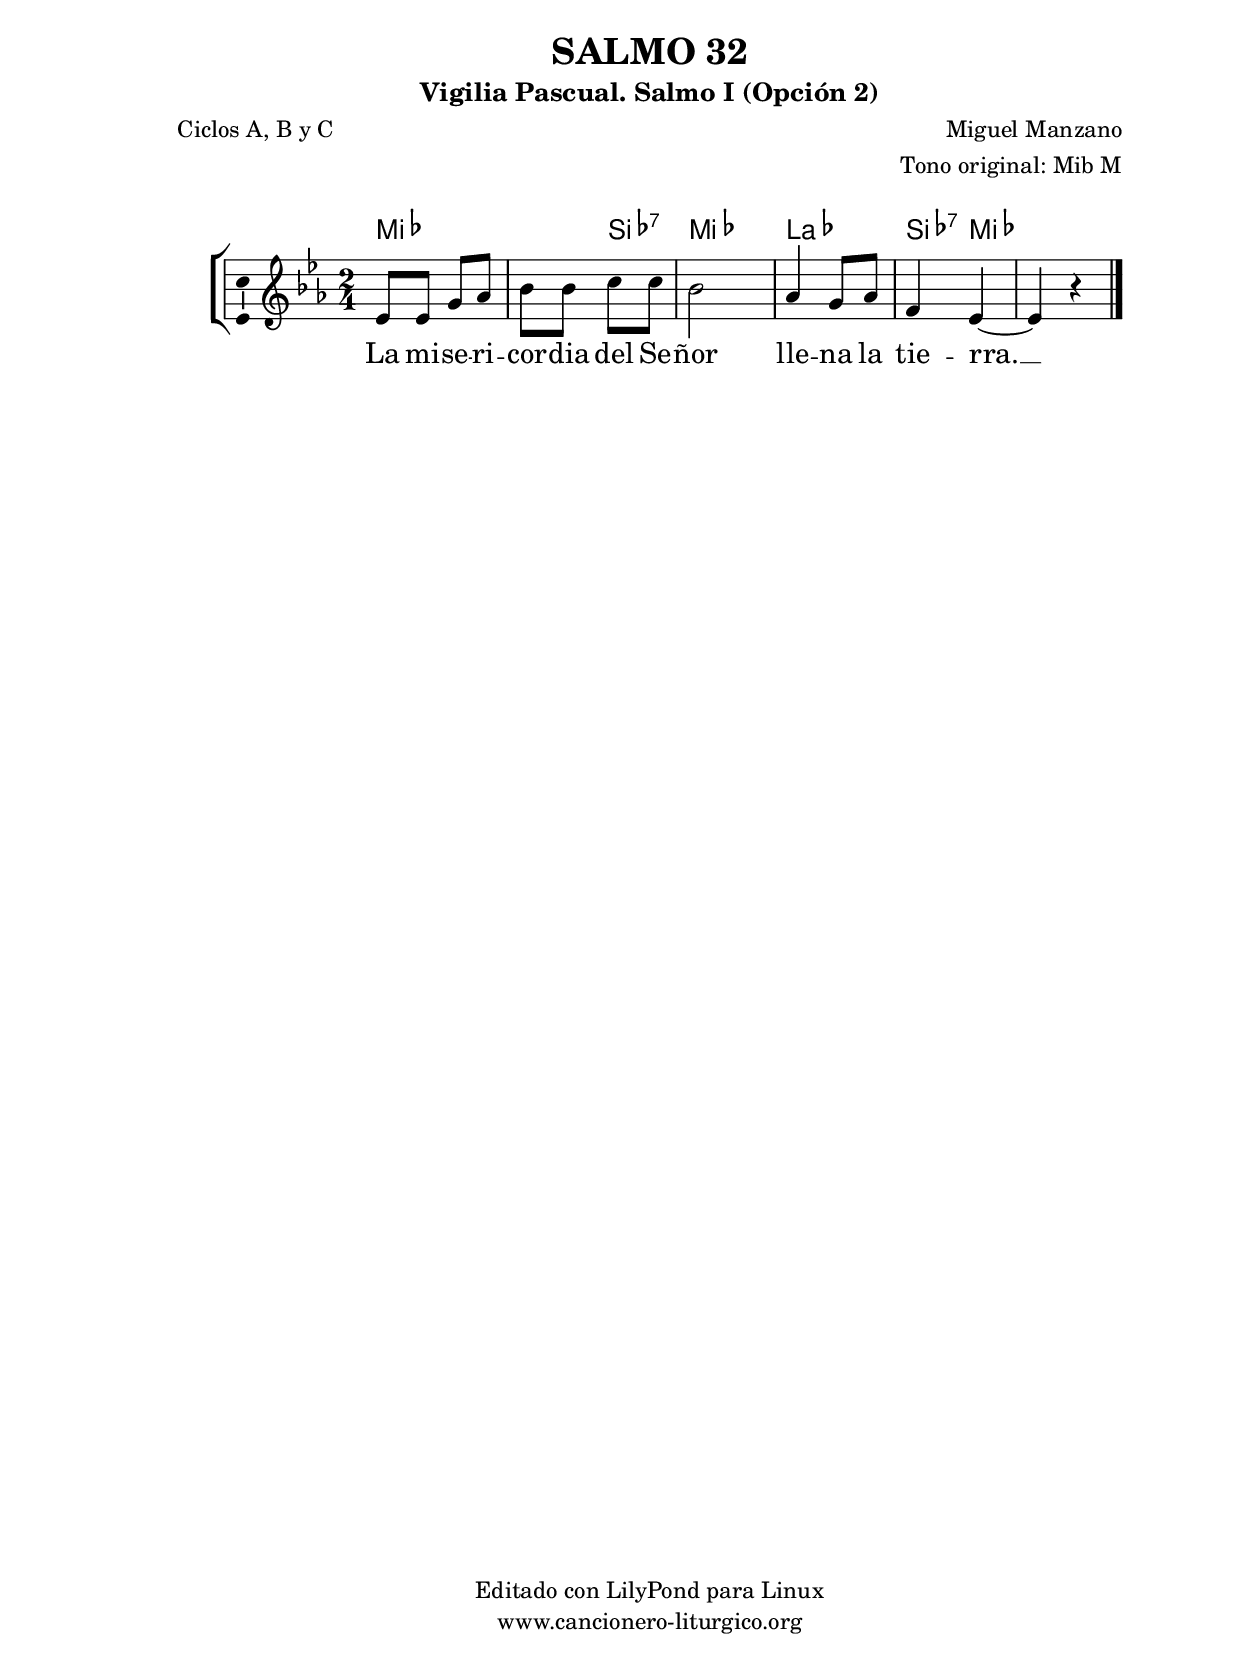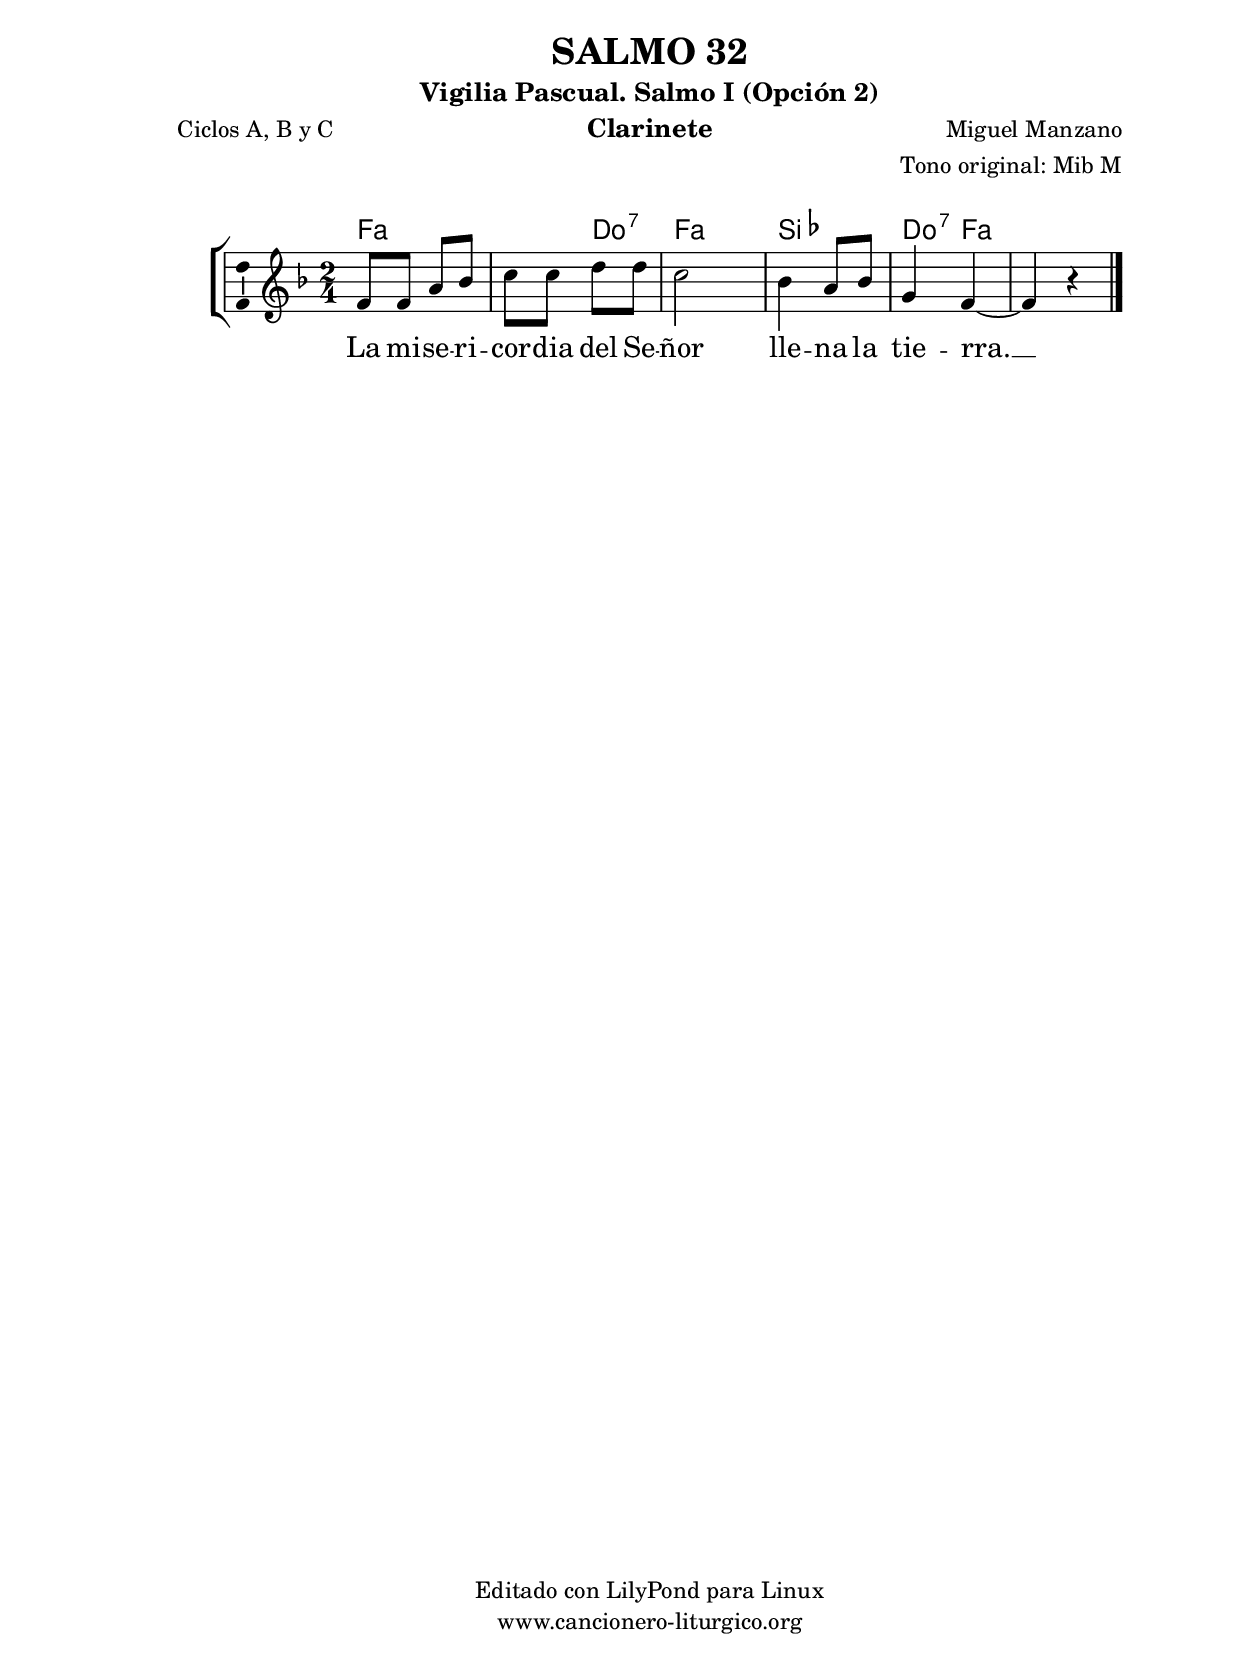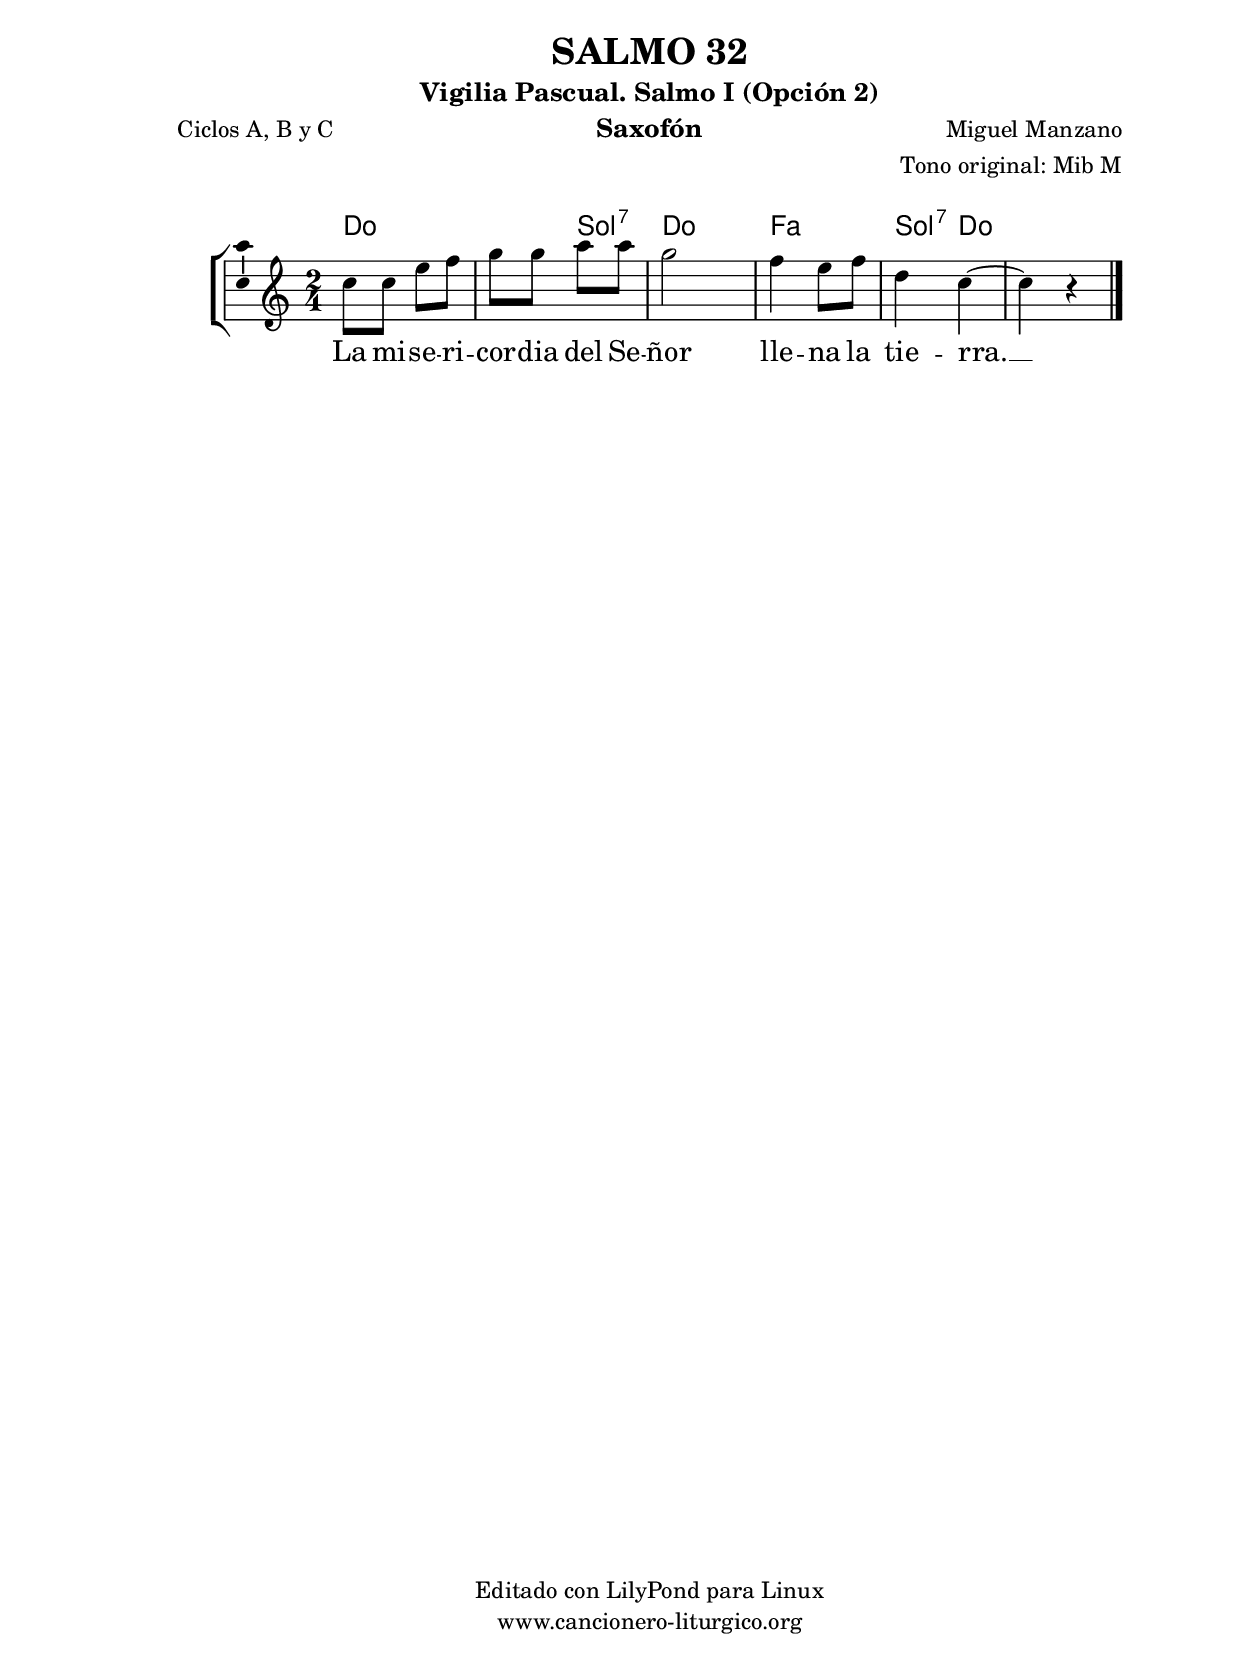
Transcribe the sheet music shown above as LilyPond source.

%
%para convertir .midi en .wav:
%timidity filename.midi -Ow -o finename.wav
%
%
%Para convertir de .wav a .mp3:
%lame -h -m j filename.wav
%
%
%para escuchar el midi:
%timidity nombrefichero.midi
%


%versión de lilypond para la que se ha escrito esta partitura:
\version "2.16.0"

	%Tamaño papel
	#(set-default-paper-size "a4")
	%Tamaño partitura
	#(set-global-staff-size 20)
	%No responde al pulsar sobre una nota
	#(ly:set-option 'point-and-click #f)

%parámetros del encabezamiento:
\header {
	title = "SALMO 32"
	subtitle = "Vigilia Pascual. Salmo I (Opción 2)"
	composer = "Miguel Manzano"
	poet = "Ciclos A, B y C"
	meter = ""
	arranger = "Tono original: Mib M"
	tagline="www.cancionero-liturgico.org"
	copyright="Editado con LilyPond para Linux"
	tiempo = "Pascua"
	usos = "Salmo"
	letra = "La misericordia del Señor llena la tierra."
	}

%parámetros asociados al papel:
\paper  {
	oddHeaderMarkup = \markup {\fill-line { \on-the-fly #not-first-page \fromproperty #'header:title \on-the-fly #not-first-page \fromproperty #'header:composer }}
	evenHeaderMarkup = \markup {\fill-line { \fromproperty #'header:composer \fromproperty #'header:title }}
	#(set-paper-size "a4")
	print-page-number = ##f
	first-page-number = 1
	print-first-page-number = ##f
%	head-separation = 3.0 \cm
	top-margin = 2.0 \cm
	bottom-margin = 0.5\cm
%%%	bottom-margin = -1.0\cm
	left-margin = 3.0 \cm
	line-width = 16.0 \cm 
	indent = 8\mm
	interscoreline = 2.\mm
	between-system-space = 15\mm
%	para que las partituras no llenen la hoja:
	ragged-bottom = ##t
%	idem para la última hoja:
	ragged-last-bottom = ##f
%	para que las partituras llenen el ancho del papel:
	ragged-last = ##f
	after-title-space = 2.5 \cm
%page-count=1
%system-count=8

	%Flexible Vertical Spacing
%	markup-markup-spacing =
%	#'((basic-distance . 15) (minimum-distance . 15) (padding . 3))
	markup-system-spacing =
	#'((basic-distance . 15) (minimum-distance . 15) (padding . 3))
	system-system-spacing =
	#'((basic-distance . 15) (minimum-distance . 15) (padding . 3))
	score-system-spacing =
	#'((basic-distance . 15) (minimum-distance . 15) (padding . 5))
%	top-system-spacing = % header
%	#'((basic-distance . 8) (minimum-distance . 0) (padding . 3))
%	top-markup-spacing =
%	#'((basic-distance . 20) (minimum-distance . 20) (padding . 3))
	last-bottom-spacing = % footer
	#'((basic-distance . 5) (minimum-distance . 5) (padding . 3))
%	score-markup-spacing =
%	#'((basic-distance . 16) (minimum-distance . 13) (padding . 3))

	}


%parámetros que afectan a toda la partitura:
global =  {
	%clave de sol (G):
	\clef G
	%armadura:
%	\transpose c a
	\key ees \major
	\tempo 4=80
	\set Score.tempoHideNote = ##t
	}


acordes = {
	\italianChords
	\chordmode {
%	\transpose c a
{

ees4 s
s bes:7
ees s
aes s
bes:7 ees

	}
	}
}

melodia = 
%\transpose c a
{
	\relative c'{
	\time 2/4

ees8 ees g aes
bes bes c c
bes2
aes4 g8 aes
f4 ees4~
ees4 r4

	\bar "|."
	}
	}


texto = \lyricmode {
La mi -- se -- ri -- cor -- dia del Se -- ñor
lle -- na la tie -- rra. __
	}


acordesStaff = \context ChordNames = acordesStaff <<
	\set chordChanges = ##t
	\acordes
	>>


vozStaff = \context Voice = vozStaff
\with {\consists "Ambitus_engraver"}
<<
%	\set Staff.instrumentName = ""
%	\set Staff.shortInstrumentName = ""
%	\set Staff.midiInstrument = #"clarinet"
%	\set Staff.midiInstrument = #"cello"
%	\set Staff.midiInstrument = #"flute"
	\set Staff.midiInstrument = #"electric guitar (jazz)"
%	\set Staff.midiInstrument = #"english horn"
%	\set Staff.midiInstrument = #"violin"
%	\set Staff.midiInstrument = #"glockenspiel"
	\set Staff.midiMinimumVolume = #0.7
	\set Staff.midiMaximumVolume = #0.9
	\global
	\melodia
	>>


textoStaff = \context Lyrics = textoStaff <<
	\lyricsto vozStaff \texto
	>>

\book {
	\score {
		\context ChoirStaff {
			\override StaffGroup.SystemStartBracket #'collapse-height = #1
			\override Score.SystemStartBar #'collapse-height = #1
			<<
			\acordesStaff
			\vozStaff
			\textoStaff
			>>
			}
		\layout {
	    		\context {
				\Lyrics
				\override LyricText #'font-size = #2
				}
	   		 \context {
				\Score
				%fontSize = #3
				\override StaffSymbol #'staff-space = #(magstep +3)
				%\override Beam #'thickness = #0.55
				%\override SpacingSpanner #'spacing-increment = #1.0
				%\override Slur #'height-limit = #1.5
				}
			}
		}
	\score {
		\unfoldRepeats
		\context ChoirStaff {
			<<
			\acordesStaff
			\vozStaff
			>>
			}
		\midi {
	  		\context {
	  			\Score
				tempoWholesPerMinute = #(ly:make-moment 70 4)
				}
			}
		}
	}

%Partitura para clarinete
#(define output-suffix "C")
\book {
	\header{
		instrument = "Clarinete"
		}
	\score {
		\context ChoirStaff {
			\override StaffGroup.SystemStartBracket #'collapse-height = #1
			\override Score.SystemStartBar #'collapse-height = #1
\transpose c d
			<<
			\acordesStaff
			\vozStaff
			\textoStaff
			>>
			}
		\layout {
	    		\context {
				\Lyrics
				\override LyricText #'font-size = #2
				}
	   		 \context {
				\Score
				%fontSize = #3
				\override StaffSymbol #'staff-space = #(magstep +3)
				%\override Beam #'thickness = #0.55
				%\override SpacingSpanner #'spacing-increment = #1.0
				%\override Slur #'height-limit = #1.5
				}
			}
		}
	}

%Partitura para saxofón
#(define output-suffix "S")
\book {
	\header{
		instrument = "Saxofón"
		}
	\score {
		\context ChoirStaff {
			\override StaffGroup.SystemStartBracket #'collapse-height = #1
			\override Score.SystemStartBar #'collapse-height = #1
\transpose c a
			<<
			\acordesStaff
			\vozStaff
			\textoStaff
			>>
			}
		\layout {
	    		\context {
				\Lyrics
				\override LyricText #'font-size = #2
				}
	   		 \context {
				\Score
				%fontSize = #3
				\override StaffSymbol #'staff-space = #(magstep +3)
				%\override Beam #'thickness = #0.55
				%\override SpacingSpanner #'spacing-increment = #1.0
				%\override Slur #'height-limit = #1.5
				}
			}
		}
	}

